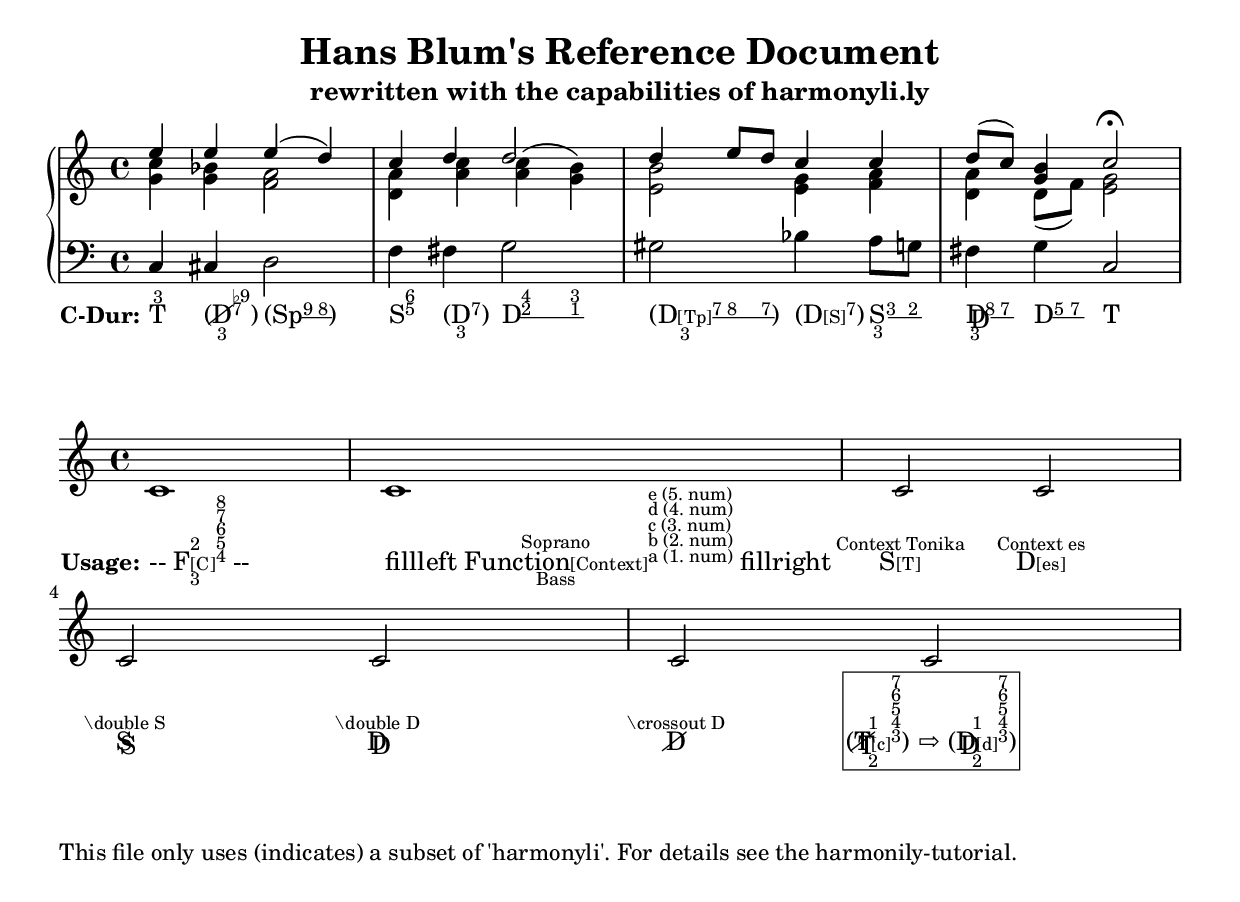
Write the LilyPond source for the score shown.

% sn967.ly :- a re-implementation of Hans Blum's reference document
% Copyright (c) 2019 Hans Blum, Karsten Reincke, 
%
% This file uses the score by which Hans Blum has explained / implemented
% his version of inserting Functional Harmony Analysis Symbols (FHAS) 
% see http://lsr.di.unimi.it/LSR/Item?id=967
% 
% It replaces his symbols by the equivalents of harmonyli.ly to verify that 
% harmonyli.ly has at least the same expressiveness like as Hans Blum's 
% preparatory work

% As reference to him, this file is named by a condensed version of the title
% "snippet no 977 of the LilyPond % Snippet Repository" = sn967.ly

% This file is distributed under the terms of the MIT license:
% --------------------------------------
% Copyright 2019 Karsten Reincke (Frankfurt), Hans Blum, 

% Permission is hereby granted, free of charge, to any person obtaining a copy 
% of this software and associated documentation files (the "Software"), to deal 
% in the Software without restriction, including without limitation the rights 
% to use, copy, modify, merge, publish, distribute, sublicense, and/or sell 
% copies of the Software, and to permit persons to whom the Software is 
% furnished to do so, subject to the following conditions:

% The above copyright notice and this permission notice shall be included in all 
% copies or substantial portions of the Software.

% THE SOFTWARE IS PROVIDED "AS IS", WITHOUT WARRANTY OF ANY KIND, EXPRESS OR 
% IMPLIED, INCLUDING BUT NOT LIMITED TO THE WARRANTIES OF MERCHANTABILITY, 
% FITNESS FOR A PARTICULAR PURPOSE AND NONINFRINGEMENT. IN NO EVENT SHALL THE 
% AUTHORS OR COPYRIGHT HOLDERS BE LIABLE FOR ANY CLAIM, DAMAGES OR OTHER 
% LIABILITY, WHETHER IN AN ACTION OF CONTRACT, TORT OR OTHERWISE, ARISING 
% FROM, OUT OF OR IN CONNECTION WITH THE SOFTWARE OR THE USE OR OTHER DEALINGS 
% IN THE SOFTWARE.

\version "2.18.2"

% harmonyli.ly :- a library for inserting Functional Harmony Analysis Symbols 
% into musical scores encoded in and created by LilyPOnd
%
% Copyright (c) 2019 Karsten Reincke, Frankfurt, Hans Blum
%
% This file is distributed either under the terms of the MIT license or under 
% the terms of the GPLv3 license. Feel free to choose the distribution method 
% you prefer by deleting the unsuitable licensing statement (Don't delete both): 
%
% (a) If you want to use it under the terms of the MIT license erase the 
%     following GPLv3 licensing statement:
% (b) If you want to use harmonyli.ly under the terms of the GPLv2 license
%      erase the following MIT license text
%
% GPLv3-Licensing Statement
% -------------------------

% This program is free software: you can redistribute it and/or modify
% it under the terms of the GNU General Public License as published by
% the Free Software Foundation, either version 3 of the License, or
% (at your option) any later version.

% This program is distributed in the hope that it will be useful,
% but WITHOUT ANY WARRANTY; without even the implied warranty of
% MERCHANTABILITY or FITNESS FOR A PARTICULAR PURPOSE.  See the
% GNU General Public License for more details.

% You should have received a copy of the GNU General Public License
% along with this program.  If not, see <https://www.gnu.org/licenses/>.

% MIT-License and Licensing Statement
% --------------------------------------
% Copyright 2019 Karsten Reincke, Frankfurt

% Permission is hereby granted, free of charge, to any person 
% obtaining a copy of this software and associated documentation 
% files (the "Software"), to deal in the Software without 
% restriction, including without limitation the rights to use, 
% copy, modify, merge, publish, distribute, sublicense, and/or sell 
% copies of the Software, and to permit persons to whom the 
% Software is furnished to do so, subject to the following conditions:

% The above copyright notice and this permission notice shall be 
% included in all copies or substantial portions of the Software.

% THE SOFTWARE IS PROVIDED "AS IS", WITHOUT WARRANTY OF ANY KIND, 
% EXPRESS OR IMPLIED, INCLUDING BUT NOT LIMITED TO THE WARRANTIES 
% OF MERCHANTABILITY, FITNESS FOR A PARTICULAR PURPOSE AND 
% NONINFRINGEMENT. IN NO EVENT SHALL THE AUTHORS OR COPYRIGHT 
% HOLDERS BE LIABLE FOR ANY CLAIM, DAMAGES OR OTHER LIABILITY, 
% WHETHER IN AN ACTION OF CONTRACT, TORT OR OTHERWISE, ARISING 
% FROM, OUT OF OR IN CONNECTION WITH THE SOFTWARE OR THE USE 
% OR OTHER DEALINGS IN THE SOFTWARE.
%
% Some Compliance Hints: 
% ----------------------
% (A) MIT Usage
% -------------
% (1) For using harmonyli.ly compliantly it is sufficient if the
% MIT license text is part of this file.
% (2) For modifying harmonyli.ly compliantly or for using part of
% it, it is sufficient if the MIT license text is included in 
% all copies or substantial portions
% (3) Under the terms of the MIT license you may use harmonyli.ly
% as part of your overarching work and you may distribute this
% overarching complex as whole under any license you want. But
% you may not erase the MIT license text in this file or in
% all derived files - just as the MIT license requires:
%
% The above copyright notice and this permission notice shall be 
% included in all copies or substantial portions of the Software.
%
% (B) GPLv3 Usage
% ---------------
% If you prefer to distribute harmonyli.ly under the terms of the
% GPLv3, then you have to fulfill all requirements of the GPLv3,
% especially those of §4 and §5 (strong copyleft effect and so on)
% and those of §6 (Conveying Non-Source Forms)
%
%%%%%%%%%%%%%%%%%%%%%%%%%%%%%%%%%%%%%%%%%%%%%%%%%%%%%%%%%%%%%%%%%%%%

% Reference to groundwork
% -----------------------
% harmonyli.ly heavily uses ideas and code of Klaus Blum's groundwork which has 
% been published in the 'Lilypond Snippet Repository':
% -> http://lsr.di.unimi.it/LSR/Item?id=967
%
% In a mail from Nov. the 4th 2019 Klaus Blum explicitly approved that he 
% a) distributes his code under the terms of the (American) public domain 
% b) agrees to use his file as groundwork for harmonyli.ly
% c) to distribute the result under the terms of of a dual-license: the user 
%    shall be enabled to choose whether he wants to use it under the terms
%   of the GPLv3 or the MIT
%
% Just as Klaus Blum's groundwork, also harmonyli.ly uses some explanations of 
% Neil Puttock by which he described the use text span engraver.
% -> http://www.mail-archive.com/lilypond-user%40gnu.org/msg60732.html
%%%%%%%%%%%%%%%%%%%%%%%%%%%%%%%%%%%%%%%%%%%%%%%%%%%%%%%%%%%%%%%%%%%%

\version "2.18.2"

%%%%%%%%%%%%%%%%%%%%%%%%%%%%%%%%%%%%%%%%%%%%%%%%%%%%%%%%%%%%%%%%%%%%%%
% Definition using the EBNF to formally describe the structure of a
% Functional Harmony Analysis Symbol ( = part of the functional harmony theory)
% 
% FHAS ::= {x},(cRS|RS),{DV} { BN }, { SN }, {AN, {AN, {AN, {AN, {AN}}}}}, {CT} {FS}
%
% cRS ::= RS,DV /* not separated by a blank */
%
%  RS ::= 'T' | 't' | 'S' | 's' | 'SS' | 'D' | 'd' | 'DD' 
%
%  DV ::= 'p' | 'P' | 'g' | 'G' | 
%
%   x ::= 'x' /* cross thought the RS */ 
%
%  BN ::= '1', ... ,'7'
%  SN ::= AN
%  AN ::= '1', ... ,'12'
%  CT ::= 'c', 'cis', ... 'h' | cRS
%
% Note: this is a syntactical definition. There is a semantical restriction
% which cannot easily be expressed by a context free grammar. The condition
% is 'AN1 < AN2 < AN3 < AN4 < AN5'. Therefore we only use the symbol AN
%
% Note: This definition also allows to express some a bit esoteric analyze 
% results like (Double Dominant or Double Sub dominant or Tonika,... relative
% counter relative) without no root tone / note. It depends on the context
% (and the viewpoint of the analyzer), which of them are semantically adequate.  
%%%%%%%%%%%%%%%%%%%%%%%%%%%%%%%%%%%%%%%%%%%%%%%%%%%%%%%%%%%%%%%%%%%%%%%%%%%

%%%%%%%%%%%%%%%%%%%%%%%%%%%%%%%%%%%%%%%%%%%%%%%%%%%%%%%%%%%%%%%%%%%%%%%%%%%
% Some implementation details:
% We refer to the parts of a RFS by the following identifiers:
%
%                                                        5 added note number = e | e5
%                                                        4 added note number = d | d4
%                                                        3 added note number = c | c3
%                           Sopran-Note-Number = S | SN  2 added note number = b | b2
%  fillstring = fsr | FSr   Riemann-Symbol = RS          1 added note number = a | a1  fillstring = fsr | FSr
%                           Bass-Note-Number = B | BN
% 
%
% This harmonyli.ly offers 3 interfaces:
%
% A) The basic method of harmonyli.ly is 'rfs' (riemann functional symbol). It 
% expects all elements of an RFS at a specific position and none of them may be 
% forgotten. If any of elements shall not be used, then the respective argument 
% must contain a "".
%
% Advantage: The analyzer gets the complete freedom to create his own version.
% Disadvantage: He must respect all details for not getting surprising results
% 
% B) The core method of harmonyli.ly is the method 'RFS'. It takes the naked 
% Riemann Symbol (like T, Tp, S, D, ...) and a list of pairs using the values of 
% BNoteKey, SNoteKey, ... as keys and as value any string / markup the user 
% wants to insert into the Riemann Function Symbol
%
% On this level, there exist 4 variants:
%   a) the method RFS - as described above
%   b) the method dRFS :- doubling the root RS symbol
%   c) the method xRFS :- crossing out the root RS symbol
%   d) the method xdRFS :- crossing out the doubled root RS symbol 
%
% Advantage: The analyzer may ignore the key value pairs he do not need.
% Disadvantage: He must know / respect the syntax of an association list
%
% C) Finally harmonyli.ly offers some often used instantiations of RFS
% as prepared functions
%
% Advantage: It is simple to insert such fixed RFS.
% Disadvantage: Not all RFS are delivered as fixed RFS
%%%%%%%%%%%%%%%%%%%%%%%%%%%%%%%%%%%%%%%%%%%%%%%%%%%%%%%%%%%%%%%%%%%%%%%%%%%%




%%%%%%%%%%%%%%%%%%%%%%%%%%%%%%%%%%%%%%%%%%%%%%%%%%%%%%%%%%%%%%%%%%%%%%%%%%
%
% About some special features
%
% (1) intermediary dominant and intermediary sections
% -----------------------------------------------
% Sometimes, the musicologist wants to express that in an intermediary section
% all chords function with respect to an intermediary harmonical focus instead
% being described with respect to the basic tone. 
% 
% The most simple example for such an intermediary section is the 'intermediary 
% dominant' (in German: 'Zwischendominante): It is not the dominant of the (
% keynote) tonic, but the dominant of the following chord.

% Moreover, sometimes the chord to which an intermediary section is refered
% does not close the section but is replaced by a functional equivalent. A
% famous example is the 'deceptive cadence' as closure of such an intermediary
% section.

% Hence, sometimes the musicologist does not only want to express that he reads
% a succession of chords as an intermediary section, he also want to explicitly
% name the assumed harmonical focus.

% For that purpose harmonyli.ly offers rows of intermediary chords:
%
% IntermediarySection ::- 'initIntermediaryArea' RFS+ closingRFS
%                 RFS ::- /* see above */
%          closingRFS ::- RFS with special parameter 'Context'
%
%
% (2) ZoomAnalyses
% ----------------
%
% In theoretical harmonical analyses often each analysis symbol refers to one 
% chord. In practical harmoncal analyses the analysis symbols refer to rows of 
% tones which are treated as passing notes.

% But sometimes, the musicologist does not want to ignore some shorter notes.
% Instead of this, he wants to increase the granularity of his symbols by
% integrating such 'detail notes' into his symbol. He wants to zoom into the
% the score.
%
% The most known example is the suspended chord as for example
%   6>5
%   4>3
%  D 
%
% For enabling musicologists to express such details, harmonyli.ly offers
% ZoomAreas. ZoomAreas use one pure Riemann Symbol for all chords, and the
% differences of the cords are described by numbers referring to the base tone
% of the chord
%
% ZoomArea ::- 
%     'initZoomArea' 
%     'setZoomRoot' 
%     'openZoomArea'
%     'setZoomSuccessor'+
%     'closeZoomArea'
%%%%%%%%%%%%%%%%%%%%%%%%%%%%%%%%%%%%%%%%%%%%%%%%%%%%%%%%%%%%%%%%%%%%%%%%%%%%%


% harmonyli.ly config area

% ImInfix

#(define imInfix "")


% ---------------------------------------------------------------------
% Harmonyli Interface No 1: The basic method for inserting all manually
% ---------------------------------------------------------------------

 
#(define-markup-command (fhas layout props RS SN BN aN bN cN dN eN CT fstl fstr)
  (markup? markup? markup? markup? markup? markup? markup? markup? markup? markup? markup?)
  (let* ((lCT (string-append "[" CT "]")))
    (if (equal? CT "")(set! lCT ""))
    (interpret-markup layout props
     #{
       \markup{
         \concat {
           $fstl
           \override #'(baseline-skip . 1.4)
           \center-column {
             \override #`(direction . ,UP)
             \override #'(baseline-skip . 2.0)
             \dir-column {
               \halign #CENTER
                \concat { $RS \tiny {  $lCT  } }
               \tiny
               \halign #CENTER
               $SN
             }
             \tiny
             $BN
           }
           \tiny
           \override #`(direction . ,UP)
           \override #'(baseline-skip . 0.8)
           \dir-column {
             " "
             {
               \override #`(direction . ,UP)
               \override #'(baseline-skip . 1.3)
               \dir-column { $aN  $bN $cN $dN $eN }
             }
           }
           $fstr
         }
       }
     #}
 )))
 

#(define-markup-command 
  (flosx layout props 
    RSl SNl BNl aNl bNl cNl dNl eNl CTl fstll fstrl
    RSr SNr BNr aNr bNr cNr dNr eNr CTr fstlr fstrr
    )
  ( markup? markup? markup? markup? markup? markup? markup? markup? markup?
    markup? markup? markup? markup? markup? markup? markup? markup? markup?
    markup? markup? markup? markup?
  )

    (interpret-markup layout props
     #{
        \markup{
          \box
          \concat {
            \fhas #RSl #SNl #BNl #aNl #bNl #cNl #dNl #eNl #CTl $fstll $fstrl
            " ⇨ "
            \fhas #RSr #SNr #BNr #aNr #bNr #cNr #dNr #eNr #CTr $fstlr $fstrr
          }      
        }
     #}
 ))
 
% ------------------------------------------------------------------------------
% Harmonyli Interface No 2.A: The core method for inserting only relevant values
% ------------------------------------------------------------------------------

#(define BNoteKey "B")
#(define SNoteKey "S")
#(define aNoteKey "a")
#(define bNoteKey "b")
#(define cNoteKey "c")
#(define dNoteKey "d")
#(define eNoteKey "e")
% LÖSCHEN DEPRECATED
#(define fsKey "f")
% LÖSCHEN DEPRECATED
#(define fsKeyL "fl")
#(define fsKeyR "fr")

#(define RsSpec "T")
#(define RsCont "C")

#(define NBNoteKey "nB")
#(define NSNoteKey "nS")
#(define NaNoteKey "na")
#(define NbNoteKey "nb")
#(define NcNoteKey "nc")
#(define NdNoteKey "nd")
#(define NeNoteKey "ne")
#(define NRsSpec "nT")
#(define NRsCont "nC")
#(define NfsKeyL "nfl")
#(define NfsKeyR "nfr")

#(define BNoteDValue "")
#(define SNoteDValue "")
#(define aNoteDValue "")
#(define bNoteDValue "")
#(define cNoteDValue "")
#(define dNoteDValue "")
#(define eNoteDValue "")
#(define fsDValue "") 
#(define RsSpecDValue "")
#(define RsContDValue "")

% The RS can be crossed out and or doubled To express the combinations
% we invent a parameter RS taking the values [ n (normal) | x | d | xd ]
% x

% evaluating the arguments:
% gets the associatedList and the key of the wanted RFS element
% if any pair in the list contains the key, it returns the value
% defined in the pair, otherwise it returns the default value
#(define (assign keyValue assocList defaultValue)
  (string? list?)
  (let* ((localPair (assoc keyValue assocList)))
    (if localPair (cdr localPair) defaultValue)
  )
)

% INTERFACE 2.A
% returns the Riemann Function Symbol as markup
#(define-markup-command (setFHAS layout props RS AL)
  (markup? list?)
  (let*
    ( 
      (lRS (assign RsSpec AL RsSpecDValue ))
      (lBN (assign BNoteKey AL BNoteDValue))
      (lSN (assign SNoteKey AL SNoteDValue))
      (laN (assign aNoteKey AL aNoteDValue))
      (lbN (assign bNoteKey AL bNoteDValue))
      (lcN (assign cNoteKey AL cNoteDValue))
      (ldN (assign dNoteKey AL dNoteDValue))
      (leN (assign eNoteKey AL eNoteDValue))
      (lCT (assign RsCont AL RsContDValue))
      (lFSl (assign fsKeyL AL fsDValue))
      (lFSr (assign fsKeyR AL fsDValue))
    )
  
    (interpret-markup layout props
      (cond
        ( (equal? lRS "d")
          #{
             \markup \fhas \double #RS #lSN #lBN  #laN #lbN #lcN #ldN #leN #lCT #lFSl #lFSr 
          #}
        )
        ( (equal? lRS "x")
          #{
             \markup \fhas \crossout #RS #lSN #lBN  #laN #lbN #lcN #ldN #leN #lCT #lFSl #lFSr
          #}
        )
        ( (equal? lRS "xd")
          #{
             \markup \fhas \crossout \double #RS #lSN #lBN  #laN #lbN #lcN #ldN #leN #lCT #lFSl #lFSr
          #}
        )
        ( (equal? lRS "dx")
          #{
             \markup \fhas \crossout \double #RS #lSN #lBN  #laN #lbN #lcN #ldN #leN #lCT #lFSl #lFSr
          #}
        )
        ( else
          #{
             \markup \fhas #RS #lSN #lBN  #laN #lbN #lcN #ldN #leN #lCT #lFSl #lFSr
          #}
        )
      )
    )
   )
 )

% INTERFACE 2.A
% returns the Riemann Function Symbol as markup
#(define-markup-command (setFLAS layout props RSl RSr AL)
  (markup? markup? list?)
  (let*
    ( (lBNl (assign BNoteKey AL BNoteDValue))
      (lSNl (assign SNoteKey AL SNoteDValue))
      (laNl (assign aNoteKey AL aNoteDValue))
      (lbNl (assign bNoteKey AL bNoteDValue))
      (lcNl (assign cNoteKey AL cNoteDValue))
      (ldNl (assign dNoteKey AL dNoteDValue))
      (leNl (assign eNoteKey AL eNoteDValue))
      (lRSl (assign RsSpec AL RsSpecDValue ))
      (lCTl (assign RsCont AL RsContDValue)) 
      (lFSll (assign fsKeyL AL fsDValue))
      (lFSrl (assign fsKeyR AL fsDValue))
           
      (lBNr (assign NBNoteKey AL BNoteDValue))
      (lSNr (assign NSNoteKey AL SNoteDValue))
      (laNr (assign NaNoteKey AL aNoteDValue))
      (lbNr (assign NbNoteKey AL bNoteDValue))
      (lcNr (assign NcNoteKey AL cNoteDValue))
      (ldNr (assign NdNoteKey AL dNoteDValue))
      (leNr (assign NeNoteKey AL eNoteDValue))
      (lRSr (assign NRsSpec AL RsSpecDValue ))
      (lCTr (assign NRsCont AL RsContDValue))      
      (lFSlr (assign NfsKeyL AL fsDValue))
      (lFSrr (assign NfsKeyR AL fsDValue))
      (lFS (assign fsKey AL fsDValue))

    )
  
    (interpret-markup layout props
      (cond
        ;; ---------- combinations with left double
        ( (and (equal? lRSl "d") (equal? lRSr "d"))
          #{
             \markup \flosx 
                \double #RSl #lSNl #lBNl  #laNl #lbNl #lcNl #ldNl #leNl #lCTl #lFSll #lFSrl
                \double #RSr #lSNr #lBNr  #laNr #lbNr #lcNr #ldNr #leNr #lCTr #lFSlr #lFSrr
          #}
        )
        ( (and (equal? lRSl "d") (equal? lRSr "x"))
          #{
             \markup \flosx   
                \double #RSl #lSNl #lBNl  #laNl #lbNl #lcNl #ldNl #leNl #lCTl #lFSll #lFSrl
                \crossout #RSr #lSNr #lBNr  #laNr #lbNr #lcNr #ldNr #leNr #lCTr #lFSlr #lFSrr             
          #}
        )
         ( (and (equal? lRSl "d") (equal? lRSr "dx"))
          #{
             \markup \flosx   
                \double #RSl #lSNl #lBNl  #laNl #lbNl #lcNl #ldNl #leNl #lCTl #lFSll #lFSrl
                \crossout \double #RSr #lSNr #lBNr  #laNr #lbNr #lcNr #ldNr #leNr #lCTr #lFSlr #lFSrr             
          #}
        )
         ( (and (equal? lRSl "d") (equal? lRSr "xd"))
          #{
             \markup \flosx  
                \double #RSl #lSNl #lBNl  #laNl #lbNl #lcNl #ldNl #leNl #lCTl #lFSll #lFSrl
                \crossout \double #RSr #lSNr #lBNr  #laNr #lbNr #lcNr #ldNr #leNr #lCTr #lFSlr #lFSrr             
          #}
        )
        ( (and (equal? lRSl "d") (equal? lRSr ""))
          #{
             \markup \flosx  
                \double #RSl #lSNl #lBNl  #laNl #lbNl #lcNl #ldNl #leNl #lCTl #lFSll #lFSrl
                #RSr #lSNr #lBNr  #laNr #lbNr #lcNr #ldNr #leNr #lCTr #lFSlr #lFSrr             
          #}
        )
        ;; ---------- combinations with left crossout
        ( (and (equal? lRSl "x") (equal? lRSr "d"))
          #{
             \markup \flosx  
                \crossout #RSl #lSNl #lBNl  #laNl #lbNl #lcNl #ldNl #leNl #lCTl #lFSll #lFSrl
                \double #RSr #lSNr #lBNr  #laNr #lbNr #lcNr #ldNr #leNr #lCTr #lFSlr #lFSrr             
          #}
        )
        ( (and (equal? lRSl "x") (equal? lRSr "x"))
          #{
             \markup \flosx  
                \crossout #RSl #lSNl #lBNl  #laNl #lbNl #lcNl #ldNl #leNl #lCTl #lFSll #lFSrl
                \crossout #RSr #lSNr #lBNr  #laNr #lbNr #lcNr #ldNr #leNr #lCTr #lFSlr #lFSrr             
          #}
        )
         ( (and (equal? lRSl "x") (equal? lRSr "dx"))
          #{
             \markup \flosx  
                \crossout #RSl #lSNl #lBNl  #laNl #lbNl #lcNl #ldNl #leNl #lCTl #lFSll #lFSrl
                \crossout \double #RSr #lSNr #lBNr  #laNr #lbNr #lcNr #ldNr #leNr #lCTr #lFSlr #lFSrr             
          #}
        )
         ( (and (equal? lRSl "x") (equal? lRSr "xd"))
          #{
             \markup \flosx  
                \crossout #RSl #lSNl #lBNl  #laNl #lbNl #lcNl #ldNl #leNl #lCTl #lFSll #lFSrl
                \crossout \double #RSr #lSNr #lBNr  #laNr #lbNr #lcNr #ldNr #leNr #lCTr #lFSlr #lFSrr             
          #}
        )
        ( (and (equal? lRSl "x") (equal? lRSr ""))
          #{
             \markup \flosx  
                \crossout #RSl #lSNl #lBNl  #laNl #lbNl #lcNl #ldNl #leNl #lCTl #lFSll #lFSrl
                #RSr #lSNr #lBNr  #laNr #lbNr #lcNr #ldNr #leNr #lCTr #lFSlr #lFSrr             
          #}
        )
        ;; ---------- combinations with left crossout double (dx)
        ( (and (equal? lRSl "dx") (equal? lRSr "d"))
          #{
             \markup \flosx  
                \crossout \double #RSl #lSNl #lBNl  #laNl #lbNl #lcNl #ldNl #leNl #lCTl #lFSll #lFSrl
                \double #RSr #lSNr #lBNr  #laNr #lbNr #lcNr #ldNr #leNr #lCTr #lFSlr #lFSrr             
          #}
        )
        ( (and (equal? lRSl "dx") (equal? lRSr "x"))
          #{
             \markup \flosx  
                \crossout \double #RSl #lSNl #lBNl  #laNl #lbNl #lcNl #ldNl #leNl #lCTl #lFSll #lFSrl
                \crossout #RSr #lSNr #lBNr  #laNr #lbNr #lcNr #ldNr #leNr #lCTr #lFSlr #lFSrr             
          #}
        )
         ( (and (equal? lRSl "dx") (equal? lRSr "dx"))
          #{
             \markup \flosx  
                \crossout \double #RSl #lSNl #lBNl  #laNl #lbNl #lcNl #ldNl #leNl #lCTl #lFSll #lFSrl
                \crossout \double #RSr #lSNr #lBNr  #laNr #lbNr #lcNr #ldNr #leNr #lCTr #lFSlr #lFSrr             
          #}
        )
         ( (and (equal? lRSl "dx") (equal? lRSr "xd"))
          #{
             \markup \flosx  
                \crossout \double #RSl #lSNl #lBNl  #laNl #lbNl #lcNl #ldNl #leNl #lCTl #lFSll #lFSrl
                \crossout \double #RSr #lSNr #lBNr  #laNr #lbNr #lcNr #ldNr #leNr #lCTr #lFSlr #lFSrr             
          #}
        )
        ( (and (equal? lRSl "dx") (equal? lRSr ""))
          #{
             \markup \flosx  
                \crossout \double #RSl #lSNl #lBNl  #laNl #lbNl #lcNl #ldNl #leNl #lCTl #lFSll #lFSrl
                #RSr #lSNr #lBNr  #laNr #lbNr #lcNr #ldNr #leNr #lCTr #lFSlr #lFSrr             
          #}
        )
        ;; ---------- combinations with left crossout double (xd)
        ( (and (equal? lRSl "xd") (equal? lRSr "d"))
          #{
             \markup \flosx  
                \crossout \double #RSl #lSNl #lBNl  #laNl #lbNl #lcNl #ldNl #leNl #lCTl #lFSll #lFSrl
                \double #RSr #lSNr #lBNr  #laNr #lbNr #lcNr #ldNr #leNr #lCTr #lFSlr #lFSrr             
          #}
        )
        ( (and (equal? lRSl "xd") (equal? lRSr "x"))
          #{
             \markup \flosx  
                \crossout \double #RSl #lSNl #lBNl  #laNl #lbNl #lcNl #ldNl #leNl #lCTl #lFSll #lFSrl
                \crossout #RSr #lSNr #lBNr  #laNr #lbNr #lcNr #ldNr #leNr #lCTr #lFSlr #lFSrr             
          #}
        )
         ( (and (equal? lRSl "xd") (equal? lRSr "dx"))
          #{
             \markup \flosx  
                \crossout \double #RSl #lSNl #lBNl  #laNl #lbNl #lcNl #ldNl #leNl #lCTl #lFSll #lFSrl
                \crossout \double #RSr #lSNr #lBNr  #laNr #lbNr #lcNr #ldNr #leNr #lCTr #lFSlr #lFSrr             
          #}
        )
         ( (and (equal? lRSl "xd") (equal? lRSr "xd"))
          #{
             \markup \flosx  
                \crossout \double #RSl #lSNl #lBNl  #laNl #lbNl #lcNl #ldNl #leNl #lCTl #lFSll #lFSrl
                \crossout \double #RSr #lSNr #lBNr  #laNr #lbNr #lcNr #ldNr #leNr #lCTr #lFSlr #lFSrr             
          #}
        )
        ( (and (equal? lRSl "xd") (equal? lRSr ""))
          #{
             \markup \flosx  
                \crossout \double #RSl #lSNl #lBNl  #laNl #lbNl #lcNl #ldNl #leNl #lCTl #lFSll #lFSrl
                #RSr #lSNr #lBNr  #laNr #lbNr #lcNr #ldNr #leNr #lCTr #lFSlr #lFSrr             
          #}
        )
        ;; ---------- combinations with left pure
        ( (and (equal? lRSl "") (equal? lRSr "d"))
          #{
             \markup \flosx  
                #RSl #lSNl #lBNl  #laNl #lbNl #lcNl #ldNl #leNl #lCTl #lFSll #lFSrl
                \double #RSr #lSNr #lBNr  #laNr #lbNr #lcNr #ldNr #leNr #lCTr #lFSlr #lFSrr             
          #}
        )
        ( (and (equal? lRSl "") (equal? lRSr "x"))
          #{
             \markup \flosx  
                #RSl #lSNl #lBNl  #laNl #lbNl #lcNl #ldNl #leNl #lCTl #lFSll #lFSrl
                \crossout #RSr #lSNr #lBNr  #laNr #lbNr #lcNr #ldNr #leNr #lCTr #lFSlr #lFSrr             
          #}
        )
         ( (and (equal? lRSl "") (equal? lRSr "dx"))
          #{
             \markup \flosx  
                #RSl #lSNl #lBNl  #laNl #lbNl #lcNl #ldNl #leNl #lCTl #lFSll #lFSrl
                \crossout \double #RSr #lSNr #lBNr  #laNr #lbNr #lcNr #ldNr #leNr #lCTr #lFSlr #lFSrr             
          #}
        )
         ( (and (equal? lRSl "") (equal? lRSr "xd"))
          #{
             \markup \flosx  
                #RSl #lSNl #lBNl  #laNl #lbNl #lcNl #ldNl #leNl #lCTl #lFSll #lFSrl
                \crossout \double #RSr #lSNr #lBNr  #laNr #lbNr #lcNr #ldNr #leNr #lCTr #lFSlr #lFSrr             
          #}
        )

        ( else
          #{
             \markup \flosx 
                #RSl #lSNl #lBNl  #laNl #lbNl #lcNl #ldNl #leNl #lCTl #lFSll #lFSrl
                #RSr #lSNr #lBNr  #laNr #lbNr #lcNr #ldNr #leNr #lCTr #lFSlr #lFSrr             
         #}
        )
      )
    )
   )
 )

% ------------------------------------------------------------------------------
% Harmonyli Interface No 2.B: Functions to use intermediary areas
% ------------------------------------------------------------------------------

% returns the Riemann Function Symbol as markup
#(define-markup-command (setImArea layout props RS AL)
  (markup? list?)
  (let*
    ( (lBN (assign BNoteKey AL BNoteDValue))
      (lSN (assign SNoteKey AL SNoteDValue))
      (laN (assign aNoteKey AL aNoteDValue))
      (lbN (assign bNoteKey AL bNoteDValue))
      (lcN (assign cNoteKey AL cNoteDValue))
      (ldN (assign dNoteKey AL dNoteDValue))
      (leN (assign eNoteKey AL eNoteDValue))
      (lRS (assign RsSpec AL RsSpecDValue ))
      (lCT (assign RsCont AL RsContDValue))
      (lFSl (assign fsKeyL AL fsDValue))
      (lFSr (assign fsKeyR AL fsDValue))
    )
    (set! lFSl (string-append lFSl "(" imInfix  ))
    (set! lFSr (string-append imInfix  ")" lFSr ))
    (interpret-markup layout props
      (cond
        ( (equal? lRS "d")
          #{
             \markup \fhas \double #RS #lSN #lBN  #laN #lbN #lcN #ldN #leN #lCT #lFSl #lFSr
          #}
        )
        ( (equal? lRS "x")
          #{
             \markup \fhas \crossout #RS #lSN #lBN  #laN #lbN #lcN #ldN #leN #lCT #lFSl #lFSr
          #}
        )
        ( (equal? lRS "xd")
          #{
             \markup \fhas \crossout \double #RS #lSN #lBN  #laN #lbN #lcN #ldN #leN #lCT #lFSl #lFSr
          #}
        )
        ( (equal? lRS "dx")
          #{
             \markup \fhas \crossout \double #RS #lSN #lBN  #laN #lbN #lcN #ldN #leN #lCT #lFSl #lFSr
          #}
        )
        ( else
          #{
             \markup \fhas #RS #lSN #lBN  #laN #lbN #lcN #ldN #leN #lCT #lFSl #lFSr
          #}
        )
      )
    )
   )
 )

% returns the Riemann Function Symbol as markup
#(define-markup-command (openImArea layout props RS AL)
  (markup? list?)
  (let*
    ( (lBN (assign BNoteKey AL BNoteDValue))
      (lSN (assign SNoteKey AL SNoteDValue))
      (laN (assign aNoteKey AL aNoteDValue))
      (lbN (assign bNoteKey AL bNoteDValue))
      (lcN (assign cNoteKey AL cNoteDValue))
      (ldN (assign dNoteKey AL dNoteDValue))
      (leN (assign eNoteKey AL eNoteDValue))
      (lRS (assign RsSpec AL RsSpecDValue ))
      (lCT (assign RsCont AL RsContDValue))
      (lFSl (assign fsKeyL AL fsDValue))
      (lFSr (assign fsKeyR AL fsDValue))
    )
    (set! lFSl (string-append lFSl "(" imInfix ))
    (interpret-markup layout props
      (cond
        ( (equal? lRS "d")
          #{
             \markup \fhas \double #RS #lSN #lBN  #laN #lbN #lcN #ldN #leN #lCT #lFSl #lFSr
          #}
        )
        ( (equal? lRS "x")
          #{
             \markup \fhas \crossout #RS #lSN #lBN  #laN #lbN #lcN #ldN #leN #lCT #lFSl #lFSr
          #}
        )
        ( (equal? lRS "xd")
          #{
             \markup \fhas \crossout \double #RS #lSN #lBN  #laN #lbN #lcN #ldN #leN #lCT #lFSl #lFSr
          #}
        )
        ( (equal? lRS "dx")
          #{
             \markup \fhas \crossout \double #RS #lSN #lBN  #laN #lbN #lcN #ldN #leN #lCT #lFSl #lFSr
          #}
        )
        ( else
          #{
             \markup \fhas #RS #lSN #lBN  #laN #lbN #lcN #ldN #leN #lCT #lFSl #lFSr
          #}
        )
      )
    )
   )
 )

% returns the Riemann Function Symbol as markup
#(define-markup-command (closeImArea layout props RS AL)
  (markup? list?)
  (let*
    ( (lBN (assign BNoteKey AL BNoteDValue))
      (lSN (assign SNoteKey AL SNoteDValue))
      (laN (assign aNoteKey AL aNoteDValue))
      (lbN (assign bNoteKey AL bNoteDValue))
      (lcN (assign cNoteKey AL cNoteDValue))
      (ldN (assign dNoteKey AL dNoteDValue))
      (leN (assign eNoteKey AL eNoteDValue))
      (lRS (assign RsSpec AL RsSpecDValue ))
      (lCT (assign RsCont AL RsContDValue))
      (lFSl (assign fsKeyL AL fsDValue))
      (lFSr (assign fsKeyR AL fsDValue))
    )
    (set! lFSr (string-append imInfix ")" lFSr ))
    (interpret-markup layout props
      (cond
        ( (equal? lRS "d")
          #{
             \markup \fhas \double #RS #lSN #lBN  #laN #lbN #lcN #ldN #leN #lCT #lFSl #lFSr
          #}
        )
        ( (equal? lRS "x")
          #{
             \markup \fhas \crossout #RS #lSN #lBN  #laN #lbN #lcN #ldN #leN #lCT #lFSl #lFSr
          #}
        )
        ( (equal? lRS "xd")
          #{
             \markup \fhas \crossout \double #RS #lSN #lBN  #laN #lbN #lcN #ldN #leN #lCT #lFSl #lFSr
          #}
        )
        ( (equal? lRS "dx")
          #{
             \markup \fhas \crossout \double #RS #lSN #lBN  #laN #lbN #lcN #ldN #leN #lCT #lFSl #lFSr
          #}
        )
        ( else
          #{
             \markup \fhas #RS #lSN #lBN  #laN #lbN #lcN #ldN #leN #lCT #lFSl #lFSr
          #}
        )
      )
    )
   )
 )

% ------------------------------------------------------------------------------
% Harmonyli Interface No 2.C: Functions to use zoom in analyses
% ------------------------------------------------------------------------------

initTextSpan =
#(define-music-function (parser location fText) (string?)
   #{
     \once \override TextSpanner #'direction = #DOWN
     \once \override TextSpanner #'style = #'line
     \once \override TextSpanner #'outside-staff-priority = ##f
     \once \override TextSpanner #'padding = #-0.6 % sets the distance of the line from the lyrics
     \once \override TextSpanner #'bound-details =
     #`((left . ((Y . 0)
                 (padding . 0)
                 (attach-dir . ,LEFT)))
        (left-broken . ((end-on-note . #t)))
        (right . ((Y . 0)
                  (padding . 0)
                  (attach-dir . ,RIGHT))))
     \once \override TextSpanner.bound-details.left.text = $fText
   #})


#(define-markup-command (initZoomRow layout props RS AL)
  (markup? list?)
  (let*
    ( (lBN (assign BNoteKey AL BNoteDValue))
      (lSN (assign SNoteKey AL SNoteDValue))
      (laN (assign aNoteKey AL aNoteDValue))
      (lbN (assign bNoteKey AL bNoteDValue))
      (lcN (assign cNoteKey AL cNoteDValue))
      (ldN (assign dNoteKey AL dNoteDValue))
      (leN (assign eNoteKey AL eNoteDValue))
      (lRS (assign RsSpec AL RsSpecDValue ))
      (lCT (assign RsCont AL RsContDValue))
      (lFSl (assign fsKeyL AL fsDValue))
      (lFSr (assign fsKeyR AL fsDValue))
    )
 
    (interpret-markup layout props
      (cond
        ( (equal? lRS "d")
          #{
             \markup \fhas \double #RS #lSN #lBN  #laN #lbN #lcN #ldN #leN #lCT #lFSl #lFSr
          #}
        )
        ( (equal? lRS "x")
          #{
             \markup \fhas \crossout #RS #lSN #lBN  #laN #lbN #lcN #ldN #leN #lCT #lFSl #lFSr
          #}
        )
        ( (equal? lRS "xd")
          #{
             \markup \fhas \crossout \double #RS #lSN #lBN  #laN #lbN #lcN #ldN #leN #lCT #lFSl #lFSr
          #}
        )
        ( (equal? lRS "dx")
          #{
             \markup \fhas \crossout \double #RS #lSN #lBN  #laN #lbN #lcN #ldN #leN #lCT #lFSl #lFSr
          #}
        )
        ( else
          #{
             \markup \fhas #RS #lSN #lBN  #laN #lbN #lcN #ldN #leN #lCT #lFSl #lFSr
          #}
        )
      )
    )
   )
 )

#(define-markup-command (initImZoomRow layout props RS AL)
  (markup? list?)
  (let*
    ( 
      (lRS (assign RsSpec AL RsSpecDValue ))    
      (lBN (assign BNoteKey AL BNoteDValue))
      (lSN (assign SNoteKey AL SNoteDValue))
      (laN (assign aNoteKey AL aNoteDValue))
      (lbN (assign bNoteKey AL bNoteDValue))
      (lcN (assign cNoteKey AL cNoteDValue))
      (ldN (assign dNoteKey AL dNoteDValue))
      (leN (assign eNoteKey AL eNoteDValue))
      (lCT (assign RsCont AL RsContDValue))
      (lFSl (assign fsKeyL AL fsDValue))
      (lFSr (assign fsKeyR AL fsDValue))
    )
    (set! lFSl (string-append lFSl "(" imInfix ))
    (interpret-markup layout props
      (cond
        ( (equal? lRS "d")
          #{
             \markup \fhas \double #RS #lSN #lBN  #laN #lbN #lcN #ldN #leN #lCT #lFSl #lFSr
          #}
        )
        ( (equal? lRS "x")
          #{
             \markup \fhas \crossout #RS #lSN #lBN  #laN #lbN #lcN #ldN #leN #lCT #lFSl #lFSr
          #}
        )
        ( (equal? lRS "xd")
          #{
             \markup \fhas \crossout \double #RS #lSN #lBN  #laN #lbN #lcN #ldN #leN #lCT #lFSl #lFSr
          #}
        )
        ( (equal? lRS "dx")
          #{
             \markup \fhas \crossout \double #RS #lSN #lBN  #laN #lbN #lcN #ldN #leN #lCT #lFSl #lFSr
          #}
        )
        ( else
          #{
             \markup \fhas #RS #lSN #lBN  #laN #lbN #lcN #ldN #leN #lCT #lFSl #lFSr
          #}
        )
      )
    )
   )
 )


#(define-markup-command (expZoomRow layout props AL)
  (list?)
  (let*
    ( (laN (assign aNoteKey AL aNoteDValue))
      (lbN (assign bNoteKey AL bNoteDValue))
      (lcN (assign cNoteKey AL cNoteDValue))
      (ldN (assign dNoteKey AL dNoteDValue))
      (leN (assign eNoteKey AL eNoteDValue))
    )
  
    (interpret-markup layout props
     #{
         \markup \fhas "" "" "" #laN #lbN #lcN #ldN #leN "" "" ""
     #}
    )
   )
 )


#(define-markup-command (closeIMZoomRow layout props AL)
  (list?)
  (let*
    ( (laN (assign aNoteKey AL aNoteDValue))
      (lbN (assign bNoteKey AL bNoteDValue))
      (lcN (assign cNoteKey AL cNoteDValue))
      (ldN (assign dNoteKey AL dNoteDValue))
      (leN (assign eNoteKey AL eNoteDValue))
      (lFSr (assign fsKeyR AL fsDValue))
    )
    (set! lFSr (string-append imInfix ")" lFSr) )
    (interpret-markup layout props
      #{ \markup \fhas "" "" ""  #laN #lbN #lcN #ldN #leN "" "" #lFSr #}
    )
   )
 )
% -----------------------------------------------------------------------------
% Harmonyli Interface No 3: Some often used RFS (= instantiation of level 2)
% ------------------------------------------------------------------------------

#(define-markup-command (FHAS layout props rs)
  (markup?)
  (interpret-markup layout props
    #{ \markup \setFHAS #rs #'() #}
   )
 )


#(define-markup-command (FHASth layout props rs)
  (markup?)
  (interpret-markup layout props
    #{ \markup \setFHAS #rs #'(("B"."3") ) #}
   )
 ) 
 

#(define-markup-command (Dsept layout props)
  ()
  (interpret-markup layout props
    #{ \markup \setFHAS "D" #'(("a"."7") ) #}
   )
 )

#(define-markup-command (Dseptnone layout props)
  ()
  (interpret-markup layout props
    #{ \markup \setFHAS "D" #'(("a"."7")("b"."9")) #}
   )
 )
% ---------------------------------------------------------------
%               Extender lines
% The text parameter "fText" will be placed at the left end of the extender.
% It will only consist of some spaces to move the left end a little forward.
% ---------------------------------------------------------------

fExtend =
#(define-music-function (parser location fText) (string?)
   #{
     \once \override TextSpanner #'direction = #DOWN
     \once \override TextSpanner #'style = #'line
     \once \override TextSpanner #'outside-staff-priority = ##f
     \once \override TextSpanner #'padding = #-0.6 % sets the distance of the line from the lyrics
     \once \override TextSpanner #'bound-details =
     #`((left . ((Y . 0)
                 (padding . 0)
                 (attach-dir . ,LEFT)))
        (left-broken . ((end-on-note . #t)))
        (right . ((Y . 0)
                  (padding . 0)
                  (attach-dir . ,RIGHT))))
     \once \override TextSpanner.bound-details.left.text = $fText
   #})

% ---------------------------------------------------------------
% ----- cross out the letter for "shortened dominants" (where base is omitted):
% ---------------------------------------------------------------

#(define-markup-command (crossout layout props letter)
   (markup?)
   (interpret-markup layout props
     #{
       \markup{
         \concat {
           \override #'(baseline-skip . 0.4)
           \left-column {
             $letter
             \with-dimensions #'(-0.0 . 0.0) #'(0 . 0)
             \translate-scaled #'(-0.3 . 0.3)
             \with-dimensions #'(-0.0 . 0.0) #'(0 . 0)
             \draw-line #'(2.3 . 1.8)
           }
         }
       }
     #}))

% ---------------------------------------------------------------
% ----- double-printed letters for double dominant or double subdominant:
% ---------------------------------------------------------------

#(define-markup-command (double layout props letter)
   (markup?)
   (interpret-markup layout props
     #{
       \markup{
         \concat {
           \override #'(baseline-skip . 0.4)
           \left-column {
             $letter
             \with-dimensions #'(-0.4 . 0.6) #'(0 . 0)
             $letter
           }
         }
       }
     #}))

% ---------------------------------------------------------------
% opening round bracket before a chord:
% ---------------------------------------------------------------

openbracket = { \set stanza = \markup {\normal-text \magnify #1.1 " ("} }






\paper {
  indent = 0
  ragged-right = ##f
}

\header {
  %tagline = ##f
  title = "Hans Blum's Reference Document"
  subtitle = "rewritten with the capabilities of harmonyli.ly"
}


% ---------------------------------------------------------------
% ----- Voices: soprano, alto, tenor
% ---------------------------------------------------------------

global  = { \key c \major  \time 4/4}

sopranmel = \relative c'' {
  \clef treble
  \stemUp
  \global
  e4 e e( d)
  c4 d d2
  d4 e8 d c4 c
  d8( c) <b g>4 c2\fermata

}

altmel = \relative c'' {
  \clef treble
  \stemDown
  \global
  c4 bes a2
  a4 c c( b)
  b2 g4 a
  a4 \hideNotes g8 s \unHideNotes g2
}

tenormel = \relative c' {
  \clef treble
  \stemDown
  \global
  g'4 g f2
  d4 a' a( g)
  e2 e4 f
  d4 d8( f) e2
}



% ---------------------------------------------------------------
% ----- hidden bass voice (not to be displayed, only
% ----- for aligning the lyrics via "lyricsto"
% ---------------------------------------------------------------

bassmelhidden =
\relative c {
  \clef bass
  \stemDown
  \global
  \override NoteHead.color = #red
  \override NoteColumn #'ignore-collision = ##t
  f,4 cis'4 d d
  f4 fis4 g g
  gis4 gis8 gis bes4 a8 g
  fis8 fis g8 g c,2
}

% ---------------------------------------------------------------
% ----- bass voice to be displayed
% ---------------------------------------------------------------

bassmelshown = \relative c {
  \clef bass
  \stemNeutral
  \global
  %    \hideNotes
  c4 cis4 d2
  f4 fis4 g2
  gis2 bes4 a8 g
  fis4 g4 c,2
}

% ---------------------------------------------------------------
% ----- "lyrics": Symbols for functional harmony
% ---------------------------------------------------------------

lyr = \lyricmode {
  \override LyricText.self-alignment-X = #LEFT
  \override LyricExtender.left-padding = #-0.5
  \override LyricExtender.extra-offset = #'(0 . 0.5)

  % Usage: see the harmonyli.ly tutorial

  \set stanza = #"C-Dur:"
  % encoding on level 1 
  \markup \fhas "T" "3" ""  "" "" "" "" ""  "" "" ""

  \markup \fhas \crossout "D" "" "3"  "7" "♭9" "" "" ""  "" "(" ")"
  \initTextSpan "      "
  \markup \fhas "Sp" "" ""  "9" "" "" "" "" ""  "(" ""
  \startTextSpan  
  \markup \fhas "" "" ""  "8" "" "" "" "" ""  "" ")"
  \stopTextSpan

  % encoding on level 2  
  \markup \setFHAS "S" #'(("a"."5") ("b"."6"))

  \markup \setImArea "D" #'(("B"."3")("a" . "7")) 

  \initTextSpan "   "
  \markup \initZoomRow "D" #'(("a"."2")("b" . "4")) 
  \startTextSpan
  \markup \expZoomRow #'(("a"."1")("b" . "3")) 
  \stopTextSpan
  
 
  \initTextSpan "          "
  \markup \initImZoomRow "D" #'(("B"."3")("a" . "7")("C"."Tp")) 
  \startTextSpan
  \markup \expZoomRow #'(("a"."8")) 
  \markup \closeIMZoomRow #'(("a"."7")) 
  \stopTextSpan
  

  \markup \setImArea "D" #'(("a" . "7")("C"."S")) 

  \initTextSpan "   " 
  \markup \initZoomRow "S" #'(("B"."3")("a" . "3"))
  \startTextSpan
  \markup \expZoomRow #'(("a"."2"))   
  \stopTextSpan
  
  \initTextSpan "    "
  \markup \initZoomRow "D" #'(("T" ."d")("B"."3")("a" . "8"))
  \startTextSpan
  \markup \expZoomRow #'(("a"."7"))  
  \stopTextSpan
  
  \initTextSpan "   "
  \markup \initZoomRow "D" #'(("a" . "5")("f" . "")) 
  \startTextSpan  \startTextSpan
  \markup \expZoomRow #'(("a"."7"))   
  \stopTextSpan
  
  % symbol on level 3
  \markup \FHAS "T" 
}


\score {
  \new GrandStaff <<
    \new Staff = upper
    \with { printPartCombineTexts = ##f }
    {
      <<
        \sopranmel \\
        \partcombine \altmel \tenormel
      >>
    }
    \new Staff = lower
    \new Voice = "bassstimmeSichtbar"
    \with { printPartCombineTexts = ##f }
    {
      <<
        \bassmelshown
        % change "NullVoice" to "Voice" to make the hidden bass voice visible:
        \new NullVoice = "bassstimme" {\shiftOff  \bassmelhidden}
        \new Lyrics \lyricsto "bassstimme" \lyr
      >>
    }
  >>
  \layout {
    \context {
      \Lyrics
      \consists "Text_spanner_engraver"
    }
  }
} 
 
\markup \vspace #2

\score {
  \relative c' { c1 c c2 c c c c c }
  \addlyrics {
    \override LyricText.self-alignment-X = #LEFT
    \set stanza = #"Usage:"
    \markup \fhas "F" "2" "3"  "4" "5" "6" "7" "8"  "C" "-- " " --"
    \markup \fhas "Function" "Soprano" "Bass" 
      "a (1. num)" "b (2. num)" "c (3. num)" 
        "d (4. num)" "e (5. num)" "Context"  "fillleft " " fillright"
    \override LyricText.self-alignment-X = #CENTER
    \markup \fhas "S" "Context Tonika" ""  "" "" "" "" ""   "T" "" ""
    \markup \fhas "D" "Context es" ""  "" "" "" "" ""  "es" "" ""
    \markup \fhas \double "S" "  \double S  " ""  "" "" "" "" ""  "" "" ""
    \markup \fhas \double "D" "  \double D  " ""  "" "" "" "" ""  "" "" ""
    \markup \fhas \crossout "D" "  \crossout D  " ""  "" "" "" "" ""  "" "" ""

    \markup \setFLAS "T" "D" 
    #'( ("T"."dx")("S"."1")("B"."2")("a"."3")("b"."4")("c"."5")("d"."6")("e"."7")("C" . "c")("fr".")")("fl"."(")
        ("nT"."d")("nS"."1")("nB"."2")("na"."3")("nb"."4")("nc"."5")("nd"."6")("ne"."7")("nC" . "d")("nfr".")")("nfl"."(")
       
    )

    %\markup 
    %\flas "T" "1" "2"  "3" "4" "5" "6" "7"  "8" "[" "]" "D" "1" "2"  "3" "4" "5" "6" "7"  "8" "(" ")"
    %\setImArea "S" #'(("T"."xd")("S"."1")
    %("B"."2")("a"."3")("b"."4")("c"."5")("d"."6")("e"."7")("C" . "c")("fr"."(")("fl".")"))


  }
} 

\markup \vspace #2
\markup { 
  This file only uses (indicates) a subset of 'harmonyli'. 
  For details see the harmonily-tutorial.
}
